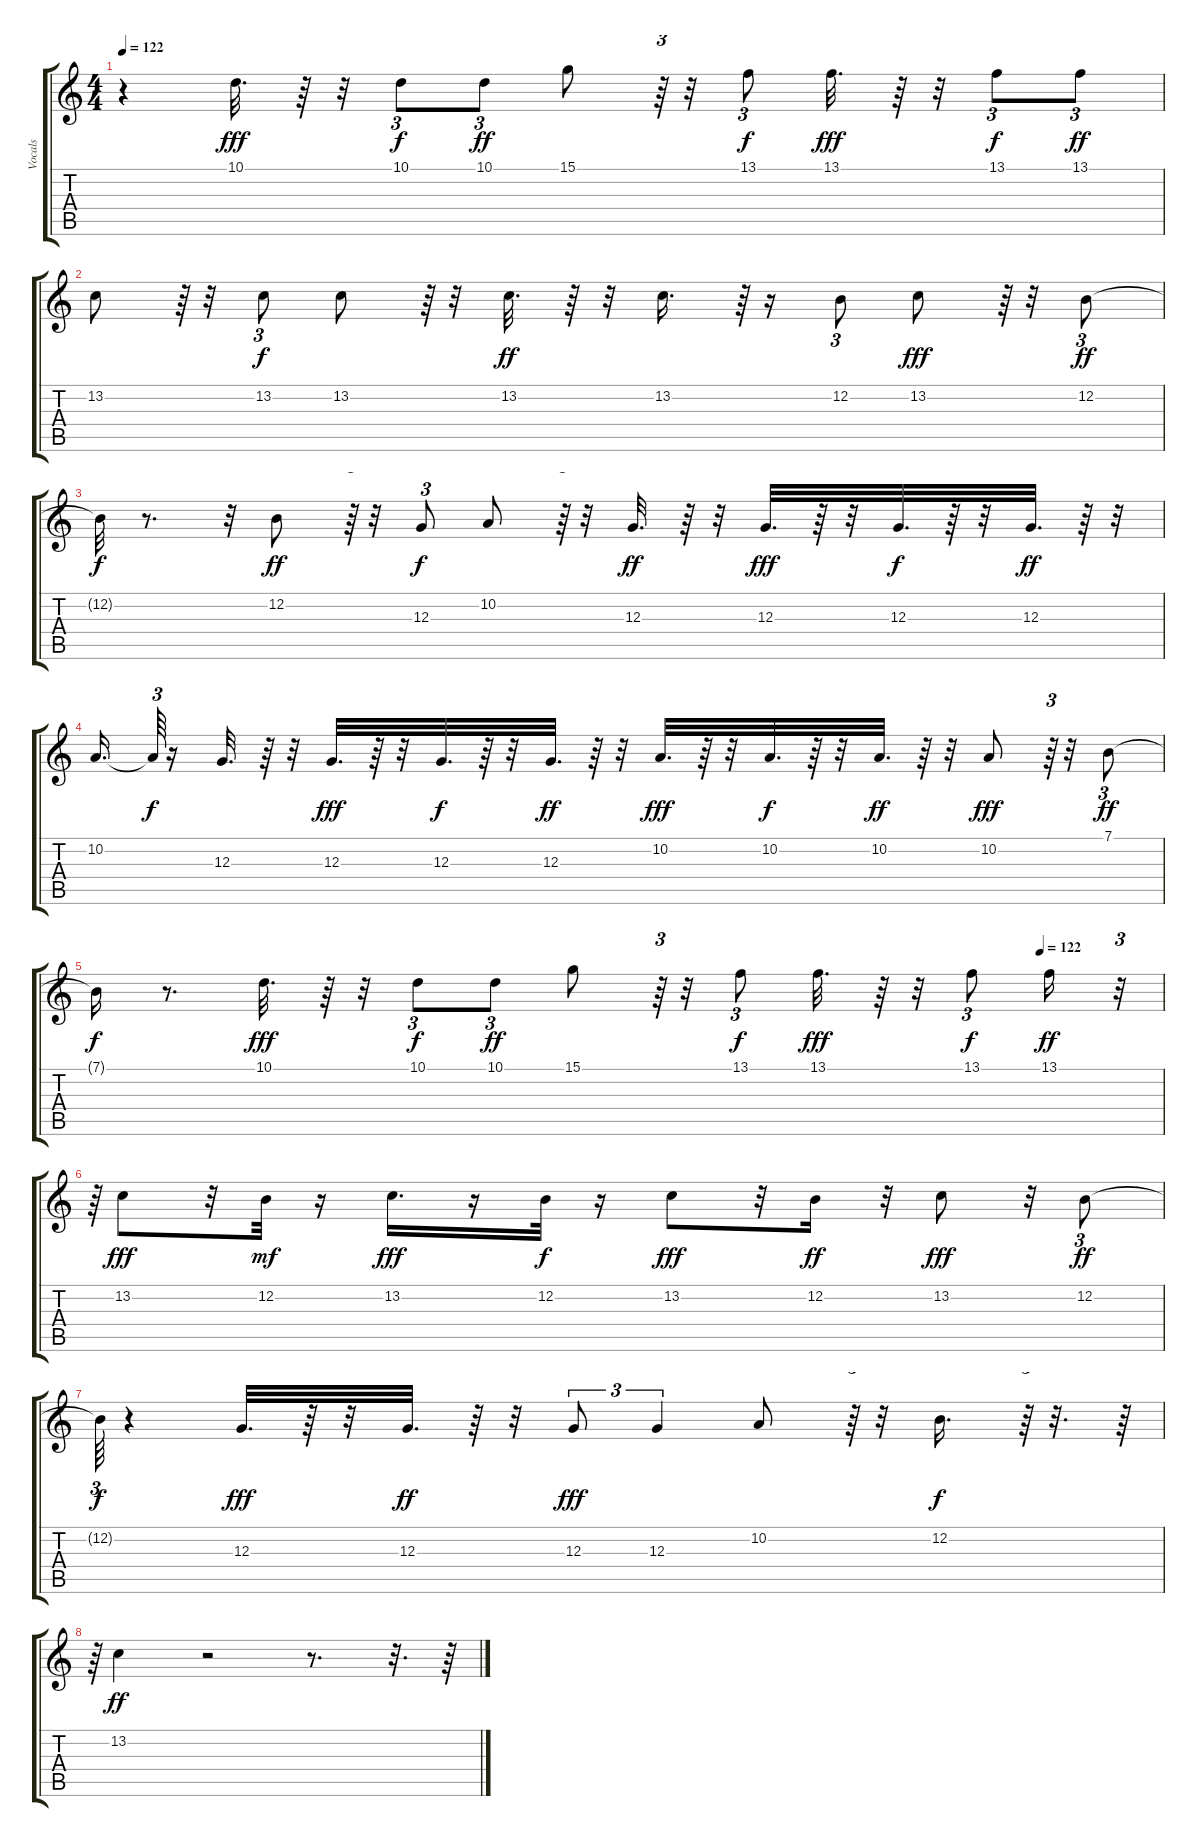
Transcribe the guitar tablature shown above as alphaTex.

\track ("Vocals" "Vocals") {instrument synthbrass1}
\staff {score tabs}
\tuning (E4 B3 G3 D3 A2 E2) {hide}
\ts (4 4)
\tempo 122
\clef g2
\ks c
r.4{dy ff} 10.1.32{d dy fff} r.64 r.32 10.1.8{tu (3 2) dy f} 10.1.8{tu (3 2) dy ff} 15.1.8 r.64{tu (3 2)} r.32 13.1.8{tu (3 2) dy f} 13.1.32{d dy fff} r.64 r.32 13.1.8{tu (3 2) dy f} 13.1.8{tu (3 2) dy ff} |
13.2.8 r.64{tu (3 2)} r.32 13.2.8{tu (3 2) dy f} 13.2.8 r.64{tu (3 2)} r.32 13.2.32{d dy ff} r.64 r.32 13.2.16{d} r.64{tu (3 2)} r.16 12.2.8{tu (3 2)} 13.2.8{dy fff} r.64{tu (3 2)} r.32 12.2.8{tu (3 2) dy ff} |
12.2{t}.32{dy f} r.8{d} r.32 12.2.8{dy ff} r.64{tu (3 2)} r.32 12.3.8{tu (3 2) dy f} 10.2.8 r.64{tu (3 2)} r.32 12.3.32{d dy ff} r.64 r.32 12.3.32{d dy fff} r.64 r.32 12.3.32{d dy f} r.64 r.32 12.3.32{d dy ff} r.64 r.32 |
10.2.16{d} 10.2{t}.64{tu (3 2) dy f} r.16 12.3.32{d} r.64 r.32 12.3.32{d dy fff} r.64 r.32 12.3.32{d dy f} r.64 r.32 12.3.32{d dy ff} r.64 r.32 10.2.32{d dy fff} r.64 r.32 10.2.32{d dy f} r.64 r.32 10.2.32{d dy ff} r.64 r.32 10.2.8{dy fff} r.64{tu (3 2)} r.32 7.1.8{tu (3 2) dy ff} |
\tempo (122 0.8854166666666666)
7.1{t}.16{dy f} r.8{d} 10.1.32{d dy fff} r.64 r.32 10.1.8{tu (3 2) dy f} 10.1.8{tu (3 2) dy ff} 15.1.8 r.64{tu (3 2)} r.32 13.1.8{tu (3 2) dy f} 13.1.32{d dy fff} r.64 r.32 13.1.8{tu (3 2) dy f} 13.1.16{dy ff} r.32{tu (3 2)} |
r.64{tu (3 2)} 13.2.8{dy fff} r.32 12.2.32{dy mf} r.16 13.2.16{d dy fff} r.16 12.2.32{dy f} r.16 13.2.8{dy fff} r.32 12.2.16{dy ff} r.32 13.2.8{dy fff} r.32 12.2.8{tu (3 2) dy ff} |
12.2{t}.64{tu (3 2) dy f} r.4 12.3.32{d dy fff} r.64 r.32 12.3.32{d dy ff} r.64 r.32 12.3.8{tu (3 2) dy fff} 12.3.4{tu (3 2)} 10.2.8 r.64{tu (3 2)} r.32 12.2.16{d dy f} r.64{tu (3 2)} r.32{d} r.64 |
r.64{tu (3 2)} 13.2.4{dy ff} r.2 r.8{d} r.32{d} r.64
